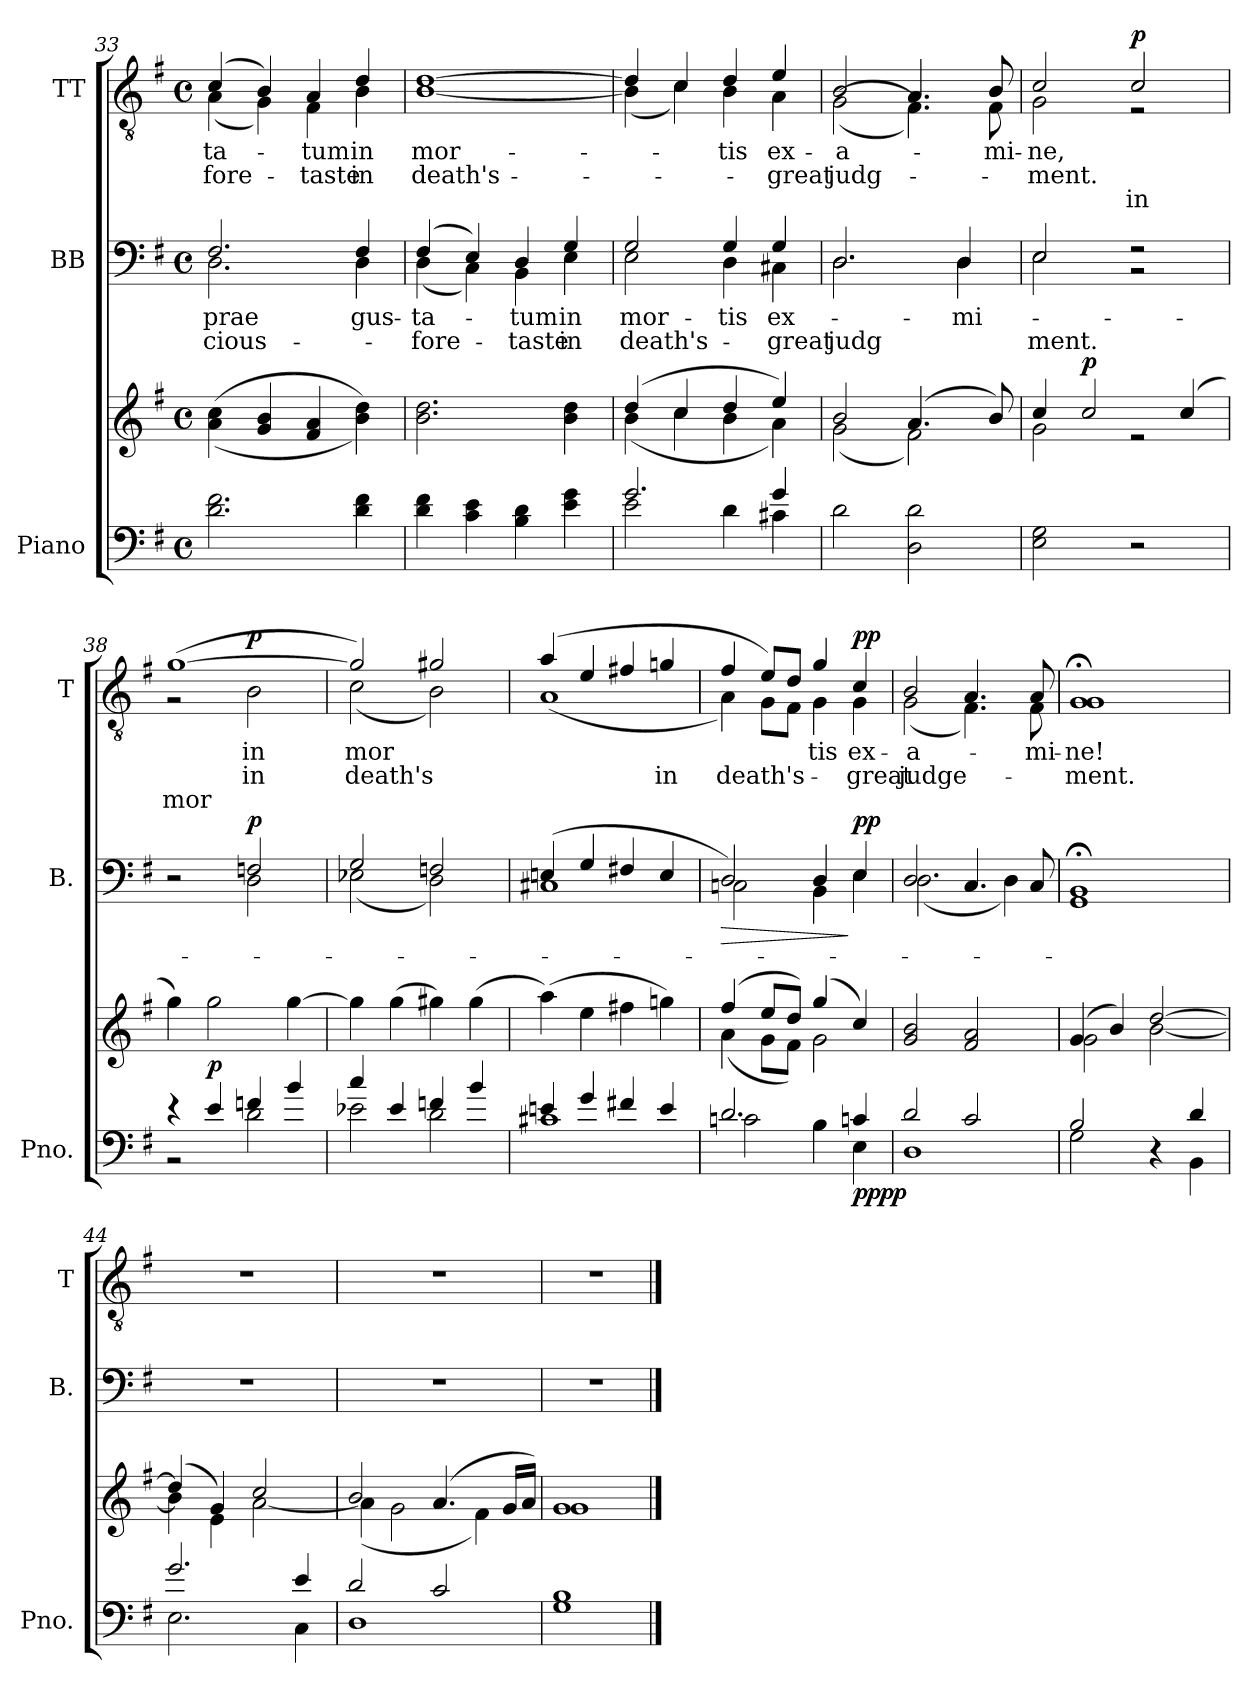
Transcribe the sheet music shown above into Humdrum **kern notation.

**kern	**kern	**dynam	**kern	**text	**text	**dynam	**kern	**text	**text	**text	**dynam
*part3	*part3	*part3	*part2	*part2	*part2	*part2	*part1	*part1	*part1	*part1	*part1
*staff4	*staff3	*staff3/4	*staff2	*staff2	*staff2	*staff2	*staff1	*staff1	*staff1	*staff1	*staff1
*I"Piano	*	*	*I"BB	*	*	*	*I"TT	*	*	*	*
*I'Pno.	*	*	*I'B.	*	*	*	*I'T	*	*	*	*
*clefF4	*clefG2	*	*clefF4	*	*	*	*clefGv2	*	*	*	*
*k[f#]	*k[f#]	*	*k[f#]	*	*	*	*k[f#]	*	*	*	*
*G:	*G:	*	*G:	*	*	*	*G:	*	*	*	*
*M4/4	*M4/4	*	*M4/4	*	*	*	*M4/4	*	*	*	*
*met(c)	*met(c)	*	*met(c)	*	*	*	*met(c)	*	*	*	*
=33	=33	=33	=33	=33	=33	=33	=33	=33	=33	=33	=33
!	!	!	!	!LO:LY:b	!LO:LY:b	!	!	!LO:LY:b	!LO:LY:b	!	!
*	*	*	*^	*	*	*	*^	*	*	*	*
2.d\ 2.f#\	((4a\ 4cc\	.	2.F#/	2.D\	prae	-cious-	.	(4c/	(4A\	-ta-	-fore-	.	.
.	4g/ 4b/	.	.	.	.	.	.	4B/)	4G\)	.	.	.	.
!	!	!	!	!	!	!	!	!	!	!LO:LY:b	!LO:LY:b	!	!
.	4f#/ 4a/	.	.	.	.	.	.	4A/	4F#\	-tum	-taste	.	.
!	!	!	!	!	!LO:LY:b	!	!	!	!	!LO:LY:b	!LO:LY:b	!	!
4d\ 4f#\	4b\ 4dd\))	.	4F#/	4D\	-gus-	.	.	4d/	4B\	in	in	.	.
=34	=34	=34	=34	=34	=34	=34	=34	=34	=34	=34	=34	=34	=34
!	!	!	!	!	!LO:LY:b	!LO:LY:b	!	!	!	!LO:LY:b	!LO:LY:b	!	!
*	*	*	*	*	*	*	*	*v	*v	*	*	*	*
4d\ 4f#\	2.b\ 2.dd\	.	(4F#/	(4D\	-ta-	-fore-	.	[1B [1d	mor-	death's-	.	.
4c\ 4e\	.	.	4E/)	4C\)	.	.	.	.	.	.	.	.
!	!	!	!	!	!LO:LY:b	!LO:LY:b	!	!	!	!	!	!
4B\ 4d\	.	.	4D/	4BB\	-tum	-taste	.	.	.	.	.	.
!	!	!	!	!	!LO:LY:b	!LO:LY:b	!	!	!	!	!	!
4e\ 4g\	4b\ 4dd\	.	4G/	4E\	in	in	.	.	.	.	.	.
=35	=35	=35	=35	=35	=35	=35	=35	=35	=35	=35	=35	=35
*^	*^	*	*	*	*	*	*	*	*	*	*	*
!	!	!	!	!	!	!	!LO:LY:b	!LO:LY:b	!	!	!	!	!	!
*	*	*	*	*	*	*	*	*	*	*^	*	*	*	*
2.g/	2e\	(4dd/	(4b\	.	2G/	2E\	mor-	death's-	.	4d/]	(4B\]	.	.	.	.
.	.	4cc/	4cc\	.	.	.	.	.	.	4c/	4c\)	.	.	.	.
!	!	!	!	!	!	!	!LO:LY:b	!	!	!	!	!LO:LY:b	!	!	!
.	4d\	4dd/	4b\	.	4G/	4D\	-tis	.	.	4d/	4B\	-tis	.	.	.
!	!	!	!	!	!	!	!LO:LY:b	!LO:LY:b	!	!	!	!LO:LY:b	!LO:LY:b	!	!
4g/	4c#X\	4ee/)	4a\)	.	4G/	4C#X\	ex-	-great	.	4e/	4A\	ex-	-great	.	.
!!LO:PB:g=z	!!
=36	=36	=36	=36	=36	=36	=36	=36	=36	=36	=36	=36	=36	=36	=36	=36
!	!	!	!	!	!	!	!LO:LY:b	!	!	!	!	!	!	!	!
!	!	!	!	!	!	!	!	!LO:LY:b	!	!	!	!LO:LY:b	!LO:LY:b	!	!
*v	*v	*	*	*	*	*	*	*	*	*	*	*	*	*	*
2d\	2b/	(2g\	.	2.D/	2.D\	.	judg	.	2B/	((2G\	-a-	judg-	.	.
2D\ 2d\	(4.a/	2f#\)	.	.	.	.	.	.	4.A/	4.F#\))	.	.	.	.
!	!	!	!	!	!	!LO:LY:b	!	!	!	!	!	!	!	!
.	.	.	.	4D/	4D\	-mi-	.	.	.	.	.	.	.	.
!	!	!	!	!	!	!	!	!	!	!	!LO:LY:b	!	!	!
.	8b/)	.	.	.	.	.	.	.	8B/	8F#\	-mi-	.	.	.
=37	=37	=37	=37	=37	=37	=37	=37	=37	=37	=37	=37	=37	=37	=37
!	!	!	!	!	!	!LO:LY:b	!	!	!	!	!	!	!	!
!	!	!	!	!	!	!	!LO:LY:b	!	!	!	!LO:LY:b	!LO:LY:b	!	!
2E\ 2G\	4cc/	2g\	.	2E/	2E\	.	-ment.	.	2c/	2G\	-ne,	-ment.	.	.
!	!	!	!LO:DY:a	!	!	!	!	!	!	!	!	!	!	!
.	2cc/	.	p	.	.	.	.	.	.	.	.	.	.	.
!	!	!	!	!	!	!	!	!	!	!	!	!	!LO:LY:a	!LO:DY:a
2r	.	2r	.	2r	2r	.	.	.	2c/	2r	.	.	in	p
.	(4cc/	.	.	.	.	.	.	.	.	.	.	.	.	.
*	*v	*v	*	*	*	*	*	*	*	*	*	*	*	*
=38	=38	=38	=38	=38	=38	=38	=38	=38	=38	=38	=38	=38	=38
*^	*	*	*	*	*	*	*	*	*	*	*	*	*
!	!	!	!	!	!	!	!	!	!	!	!	!	!LO:LY:a	!
4r	2r	4gg\)	.	2r	2ryy	.	.	.	([1g	2r	.	.	mor	.
!	!	!	!LO:DY:a=2	!	!	!	!	!	!	!	!	!	!	!
4e/	.	2gg\	p	.	.	.	.	.	.	.	.	.	.	.
!	!	!	!	!	!	!	!	!LO:DY:a	!	!	!LO:LY:b	!LO:LY:b	!	!LO:DY:b
4fn/	2d\	.	.	2Fn/	2D\	.	.	p	.	2B\	in	in	.	p
4b/	.	[4gg\	.	.	.	.	.	.	.	.	.	.	.	.
=39	=39	=39	=39	=39	=39	=39	=39	=39	=39	=39	=39	=39	=39	=39
!	!	!	!	!	!	!	!	!	!	!	!LO:LY:b	!LO:LY:b	!	!
4cc/	2e-X\	4gg\]	.	2G/	(2E-X\	.	.	.	2g/])	(2c\	mor	death's	.	.
4e-/	.	(4gg\	.	.	.	.	.	.	.	.	.	.	.	.
4fn/	2d\	4gg#X\)	.	2Fn/	2D\)	.	.	.	2g#X/	2B\)	.	.	.	.
4b/	.	(4gg#\	.	.	.	.	.	.	.	.	.	.	.	.
!!LO:LB:g=z	!!
=40	=40	=40	=40	=40	=40	=40	=40	=40	=40	=40	=40	=40	=40	=40
4en/	1c#X	(4aa\)	.	(4En/	1C#X	.	.	.	(4a/	(1A	.	.	.	.
4g/	.	4ee\	.	4G/	.	.	.	.	4e/	.	.	.	.	.
4f#X/	.	4ff#X\	.	4F#X/	.	.	.	.	4f#X/	.	.	.	.	.
!	!	!	!	!	!	!	!	!	!	!	!	!LO:LY:b	!	!
4e/	.	4ggn\)	.	4E/	.	.	.	.	4gn/	.	.	in	.	.
=41	=41	=41	=41	=41	=41	=41	=41	=41	=41	=41	=41	=41	=41	=41
*	*	*^	*	*	*	*	*	*	*	*	*	*	*	*
!	!	!	!	!	!	!	!	!	!LO:HP:b	!	!	!	!LO:LY:b	!	!
2.d/	2cn\	(4ff#/	(4a\	.	2D/)	2Cn\	.	.	>	4f#/	4A\)	.	death's-	.	.
.	.	8ee/L	8g\L	.	.	.	.	.	.	8e/L)	8G\L	.	.	.	.
.	.	8dd/J)	8f#\J)	.	.	.	.	.	.	8d/J	8F#\J	.	.	.	.
!	!	!	!	!	!	!	!	!	!	!	!	!LO:LY:a	!	!	!
.	4B\	(4gg/	2g\	.	4D/	4BB\	.	.	.	4g/	4G\	-tis	.	.	.
!	!	!	!	!LO:DY:b=2	!	!	!	!	!	!	!	!LO:LY:b	!LO:LY:b	!	!
!	!	!	!	!LO:DY:n=1:b	!	!	!	!	!LO:DY:n=1:b	!	!	!	!	!	!LO:DY:a
4cn/	4E\	4cc/)	.	pp pp	4E/	4E\	.	.	] pp	4c/	4G\	ex-	-great	.	pp
*	*	*v	*v	*	*	*	*	*	*	*	*	*	*	*	*
=42	=42	=42	=42	=42	=42	=42	=42	=42	=42	=42	=42	=42	=42	=42
!	!	!	!	!	!	!	!	!	!	!	!LO:LY:b	!LO:LY:b	!	!
2d/	1D	2g/ 2b/	.	2D/	(2.D\	.	.	.	2B/	(2G\	-a-	judge-	.	.
2c/	.	2f#/ 2a/	.	4.C/	.	.	.	.	4.A/	4.F#\)	.	.	.	.
.	.	.	.	.	4D\)	.	.	.	.	.	.	.	.	.
!	!	!	!	!	!	!	!	!	!	!	!LO:LY:b	!	!	!
.	.	.	.	8C/	.	.	.	.	8A/	8F#\	-mi-	.	.	.
*	*	*	*	*v	*v	*	*	*	*	*	*	*	*	*
=43	=43	=43	=43	=43	=43	=43	=43	=43	=43	=43	=43	=43	=43
*	*	*^	*	*	*	*	*	*	*	*	*	*	*
!	!	!	!	!	!	!	!	!	!	!	!LO:LY:b	!LO:LY:b	!	!
*	*	*	*	*	*	*	*	*	*v	*v	*	*	*	*
2B/	2G\	(4g/	2g\	.	1GG;< 1BB;<	.	.	.	1G;< 1G;<	-ne!	-ment.	.	.
.	.	4b/)	.	.	.	.	.	.	.	.	.	.	.
4r	4ryy	[2dd/	[2b\	.	.	.	.	.	.	.	.	.	.
4d/	4BB\	.	.	.	.	.	.	.	.	.	.	.	.
!!LO:PB:g=z
=44	=44	=44	=44	=44	=44	=44	=44	=44	=44	=44	=44	=44	=44
2.g/	2.E\	(4dd/]	4b\]	.	1r	.	.	.	1r	.	.	.	.
.	.	4g/)	4e\	.	.	.	.	.	.	.	.	.	.
.	.	2cc/	[2a\	.	.	.	.	.	.	.	.	.	.
4e/	4C\	.	.	.	.	.	.	.	.	.	.	.	.
=45	=45	=45	=45	=45	=45	=45	=45	=45	=45	=45	=45	=45	=45
2d/	1D	2b/	(4a\]	.	1r	.	.	.	1r	.	.	.	.
.	.	.	2g\	.	.	.	.	.	.	.	.	.	.
2c/	.	(4.a/	.	.	.	.	.	.	.	.	.	.	.
.	.	.	4f#\)	.	.	.	.	.	.	.	.	.	.
.	.	16g/LL	.	.	.	.	.	.	.	.	.	.	.
.	.	16a/JJ)	.	.	.	.	.	.	.	.	.	.	.
=46	=46	=46	=46	=46	=46	=46	=46	=46	=46	=46	=46	=46	=46
1B	1G	1g	1g	.	1r	.	.	.	1r	.	.	.	.
*v	*v	*	*	*	*	*	*	*	*	*	*	*	*
*	*v	*v	*	*	*	*	*	*	*	*	*	*
==	==	==	==	==	==	==	==	==	==	==	==
*-	*-	*-	*-	*-	*-	*-	*-	*-	*-	*-	*-
